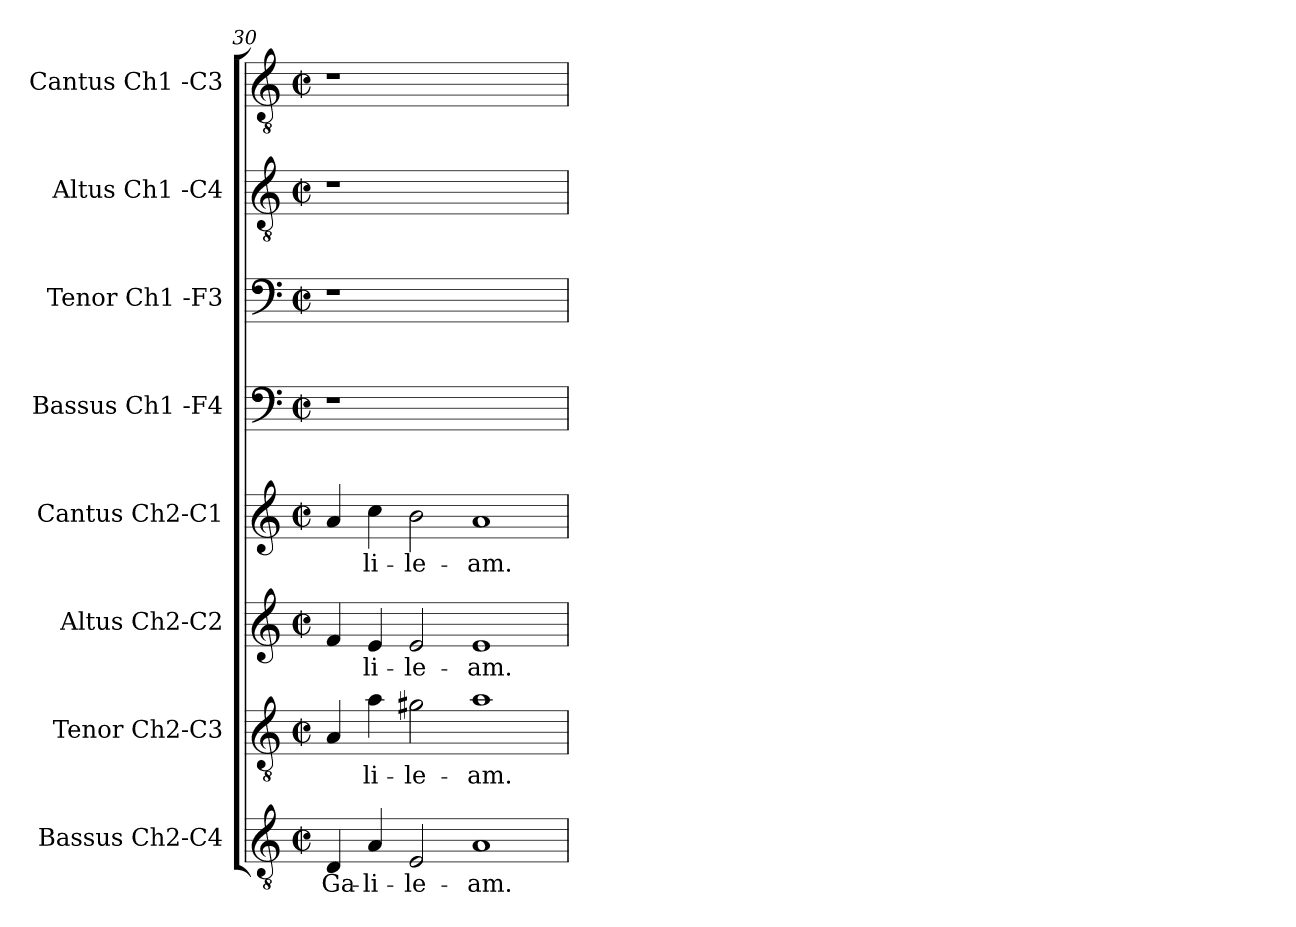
**kern	**text	**kern	**text	**kern	**text	**kern	**text	**kern	**kern	**kern	**kern
*part8	*part8	*part7	*part7	*part6	*part6	*part5	*part5	*part4	*part3	*part2	*part1
*staff8	*staff8	*staff7	*staff7	*staff6	*staff6	*staff5	*staff5	*staff4	*staff3	*staff2	*staff1
*I"Bassus Ch2-C4	*	*I"Tenor Ch2-C3	*	*I"Altus Ch2-C2	*	*I"Cantus Ch2-C1	*	*I"Bassus Ch1 -F4	*I"Tenor Ch1 -F3	*I"Altus Ch1 -C4	*I"Cantus Ch1 -C3
*I'B2	*	*I'T2	*	*I'A2	*	*I'C2	*	*I'B1	*I'T1	*I'A1	*I'C1
*clefGv2	*	*clefGv2	*	*clefG2	*	*clefG2	*	*clefF4	*clefF4	*clefGv2	*clefGv2
*k[]	*	*k[]	*	*k[]	*	*k[]	*	*k[]	*k[]	*k[]	*k[]
*M2/2	*	*M2/2	*	*M2/2	*	*M2/2	*	*M2/2	*M2/2	*M2/2	*M2/2
*met(c|)	*	*met(c|)	*	*met(c|)	*	*met(c|)	*	*met(c|)	*met(c|)	*met(c|)	*met(c|)
=30	=30	=30	=30	=30	=30	=30	=30	=30	=30	=30	=30
!	!LO:LY:b	!	!	!	!	!	!	!	!	!	!
4D/	Ga-	4A/	.	4f/	.	4a/	.	1r	1r	1r	1r
!	!LO:LY:b	!	!LO:LY:b	!	!LO:LY:b	!	!LO:LY:b	!	!	!	!
4A/	-li-	4a\	-li-	4e/	-li-	4cc\	-li-	.	.	.	.
!	!LO:LY:b	!	!LO:LY:b	!	!LO:LY:b	!	!LO:LY:b	!	!	!	!
2E/	-le-	2g#X\	-le-	2e/	-le-	2b\	-le-	.	.	.	.
!	!LO:LY:b	!	!LO:LY:b	!	!LO:LY:b	!	!LO:LY:b	!	!	!	!
1A	-am.	1a	-am.	1e	-am.	1a	-am.	1ryy	1ryy	1ryy	1ryy
=	=	=	=	=	=	=	=	=	=	=	=
*-	*-	*-	*-	*-	*-	*-	*-	*-	*-	*-	*-
